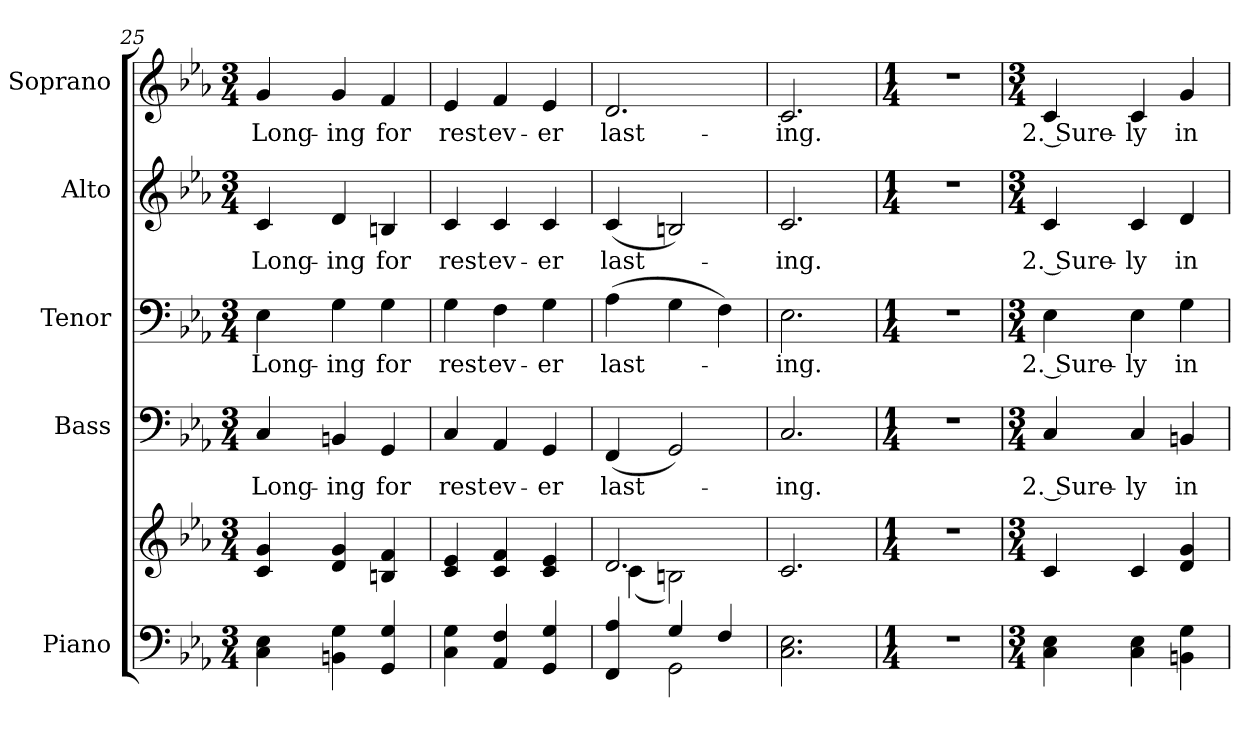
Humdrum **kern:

**kern	**kern	**kern	**text	**kern	**text	**kern	**text	**kern	**text
*part5	*part5	*part4	*part4	*part3	*part3	*part2	*part2	*part1	*part1
*staff6	*staff5	*staff4	*staff4	*staff3	*staff3	*staff2	*staff2	*staff1	*staff1
*I"Piano	*	*I"Bass	*	*I"Tenor	*	*I"Alto	*	*I"Soprano	*
*I'Pno.	*	*I'B.	*	*I'T.	*	*I'A.	*	*I'S.	*
!!LO:PB:g=z
*clefF4	*clefG2	*clefF4	*	*clefF4	*	*clefG2	*	*clefG2	*
*k[b-e-a-]	*k[b-e-a-]	*k[b-e-a-]	*	*k[b-e-a-]	*	*k[b-e-a-]	*	*k[b-e-a-]	*
*E-:	*E-:	*E-:	*	*E-:	*	*E-:	*	*E-:	*
*M3/4	*M3/4	*M3/4	*	*M3/4	*	*M3/4	*	*M3/4	*
=25	=25	=25	=25	=25	=25	=25	=25	=25	=25
!	!	!	!LO:LY:b:color=#000000	!	!	!	!	!	!
!	!	!	!	!	!LO:LY:b:color=#000000	!	!	!	!
!	!	!	!	!	!	!	!LO:LY:b:color=#000000	!	!
!	!	!	!	!	!	!	!	!	!LO:LY:b:color=#000000
4Ci\ 4E-i	4ci/ 4gi	4Ci/	Long-	4E-i\	Long-	4ci/	Long-	4gi/	Long-
!	!	!	!LO:LY:b:color=#000000	!	!	!	!	!	!
!	!	!	!	!	!LO:LY:b:color=#000000	!	!	!	!
!	!	!	!	!	!	!	!LO:LY:b:color=#000000	!	!
!	!	!	!	!	!	!	!	!	!LO:LY:b:color=#000000
4BBni\ 4Gi	4di/ 4gi	4BBni/	-ing	4Gi\	-ing	4di/	-ing	4gi/	-ing
!	!	!	!LO:LY:b:color=#000000	!	!	!	!	!	!
!	!	!	!	!	!LO:LY:b:color=#000000	!	!	!	!
!	!	!	!	!	!	!	!LO:LY:b:color=#000000	!	!
!	!	!	!	!	!	!	!	!	!LO:LY:b:color=#000000
4GGi/ 4Gi	4Bni/ 4fi	4GGi/	for	4Gi\	for	4Bni/	for	4fi/	for
=26	=26	=26	=26	=26	=26	=26	=26	=26	=26
!	!	!	!LO:LY:b:color=#000000	!	!	!	!	!	!
!	!	!	!	!	!LO:LY:b:color=#000000	!	!	!	!
!	!	!	!	!	!	!	!LO:LY:b:color=#000000	!	!
!	!	!	!	!	!	!	!	!	!LO:LY:b:color=#000000
4Ci\ 4Gi	4ci/ 4e-i	4Ci/	rest	4Gi\	rest	4ci/	rest	4e-i/	rest
!	!	!	!LO:LY:b:color=#000000	!	!	!	!	!	!
!	!	!	!	!	!LO:LY:b:color=#000000	!	!	!	!
!	!	!	!	!	!	!	!LO:LY:b:color=#000000	!	!
!	!	!	!	!	!	!	!	!	!LO:LY:b:color=#000000
4AA-i/ 4Fi	4ci/ 4fi	4AA-i/	ev-	4Fi\	ev-	4ci/	ev-	4fi/	ev-
!	!	!	!LO:LY:b:color=#000000	!	!	!	!	!	!
!	!	!	!	!	!LO:LY:b:color=#000000	!	!	!	!
!	!	!	!	!	!	!	!LO:LY:b:color=#000000	!	!
!	!	!	!	!	!	!	!	!	!LO:LY:b:color=#000000
4GGi/ 4Gi	4ci/ 4e-i	4GGi/	-er	4Gi\	-er	4ci/	-er	4e-i/	-er
=27	=27	=27	=27	=27	=27	=27	=27	=27	=27
*^	*^	*	*	*	*	*	*	*	*
!	!	!	!	!	!LO:LY:b:color=#000000	!	!	!	!	!	!
!	!	!	!	!	!	!	!LO:LY:b:color=#000000	!	!	!	!
!	!	!	!	!	!	!	!	!	!LO:LY:b:color=#000000	!	!
!	!	!	!	!	!	!	!	!	!	!	!LO:LY:b:color=#000000
4FFi/ 4A-i	4ryy	2.di/	(4ci\	(4FFi/	last-	(4A-i\	last-	(4ci/	last-	2.di/	last-
4Gi/	2GGi\	.	2Bni\)	2GGi/)	.	4Gi\	.	2Bni/)	.	.	.
4Fi/	.	.	.	.	.	4Fi\)	.	.	.	.	.
*v	*v	*	*	*	*	*	*	*	*	*	*
*	*v	*v	*	*	*	*	*	*	*	*
!!LO:PB:g=z
=28	=28	=28	=28	=28	=28	=28	=28	=28	=28
!	!	!	!LO:LY:b:color=#000000	!	!	!	!	!	!
!	!	!	!	!	!LO:LY:b:color=#000000	!	!	!	!
!	!	!	!	!	!	!	!LO:LY:b:color=#000000	!	!
!	!	!	!	!	!	!	!	!	!LO:LY:b:color=#000000
2.Ci\ 2.E-i	2.ci/	2.Ci/	-ing.	2.E-i\	-ing.	2.ci/	-ing.	2.ci/	-ing.
!!LO:PB:g=z
=29	=29	=29	=29	=29	=29	=29	=29	=29	=29
*M1/4	*M1/4	*M1/4	*	*M1/4	*	*M1/4	*	*M1/4	*
!LO:N:vis=1	!LO:N:vis=1	!LO:N:vis=1	!	!LO:N:vis=1	!	!LO:N:vis=1	!	!LO:N:vis=1	!
4r	4r	4r	.	4r	.	4r	.	4r	.
=30	=30	=30	=30	=30	=30	=30	=30	=30	=30
*M3/4	*M3/4	*M3/4	*	*M3/4	*	*M3/4	*	*M3/4	*
!	!	!	!LO:LY:b:color=#000000	!	!	!	!	!	!
!	!	!	!	!	!LO:LY:b:color=#000000	!	!	!	!
!	!	!	!	!	!	!	!LO:LY:b:color=#000000	!	!
!	!	!	!	!	!	!	!	!	!LO:LY:b:color=#000000
4Ci\ 4E-i	4ci/	4Ci/	2. Sure-	4E-i\	2. Sure-	4ci/	2. Sure-	4ci/	2. Sure-
!	!	!	!LO:LY:b:color=#000000	!	!	!	!	!	!
!	!	!	!	!	!LO:LY:b:color=#000000	!	!	!	!
!	!	!	!	!	!	!	!LO:LY:b:color=#000000	!	!
!	!	!	!	!	!	!	!	!	!LO:LY:b:color=#000000
4Ci\ 4E-i	4ci/	4Ci/	-ly	4E-i\	-ly	4ci/	-ly	4ci/	-ly
!	!	!	!LO:LY:b:color=#000000	!	!	!	!	!	!
!	!	!	!	!	!LO:LY:b:color=#000000	!	!	!	!
!	!	!	!	!	!	!	!LO:LY:b:color=#000000	!	!
!	!	!	!	!	!	!	!	!	!LO:LY:b:color=#000000
4BBni\ 4Gi	4di/ 4gi	4BBni/	in	4Gi\	in	4di/	in	4gi/	in
=	=	=	=	=	=	=	=	=	=
*-	*-	*-	*-	*-	*-	*-	*-	*-	*-
